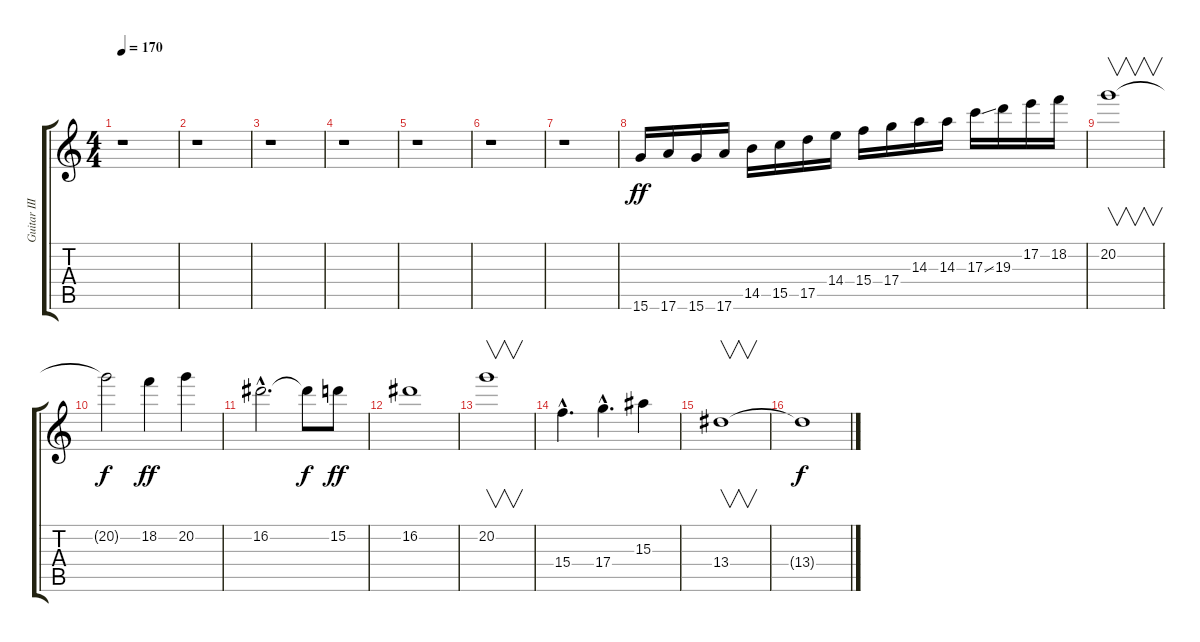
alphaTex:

\track ("Guitar III" "Guitar III") {instrument distortionguitar}
\staff {score tabs}
\tuning (E4 B3 G3 D3 A2 E2) {hide}
\ts (4 4)
\tempo 170
\clef g2
\ks c
r.1{dy ff} |
r.1 |
r.1 |
r.1 |
r.1 |
r.1 |
r.1 |
15.6.16 17.6.16 15.6.16 17.6.16 14.5.16 15.5.16 17.5.16 14.4.16 15.4.16 17.4.16 14.3.16 14.3.16 17.3{ss}.16 19.3.16 17.2.16 18.2.16 |
20.2.1{v} |
20.2{t}.2{dy f} 18.2.4{dy ff} 20.2.4 |
16.2{hac}.2{d} 16.2{t}.8{dy f} 15.2.8{dy ff} |
16.2.1 |
20.2.1{v} |
15.4{hac}.4{d} 17.4{hac}.4{d} 15.3.4 |
13.4.1{v} |
13.4{t}.1{dy f}
